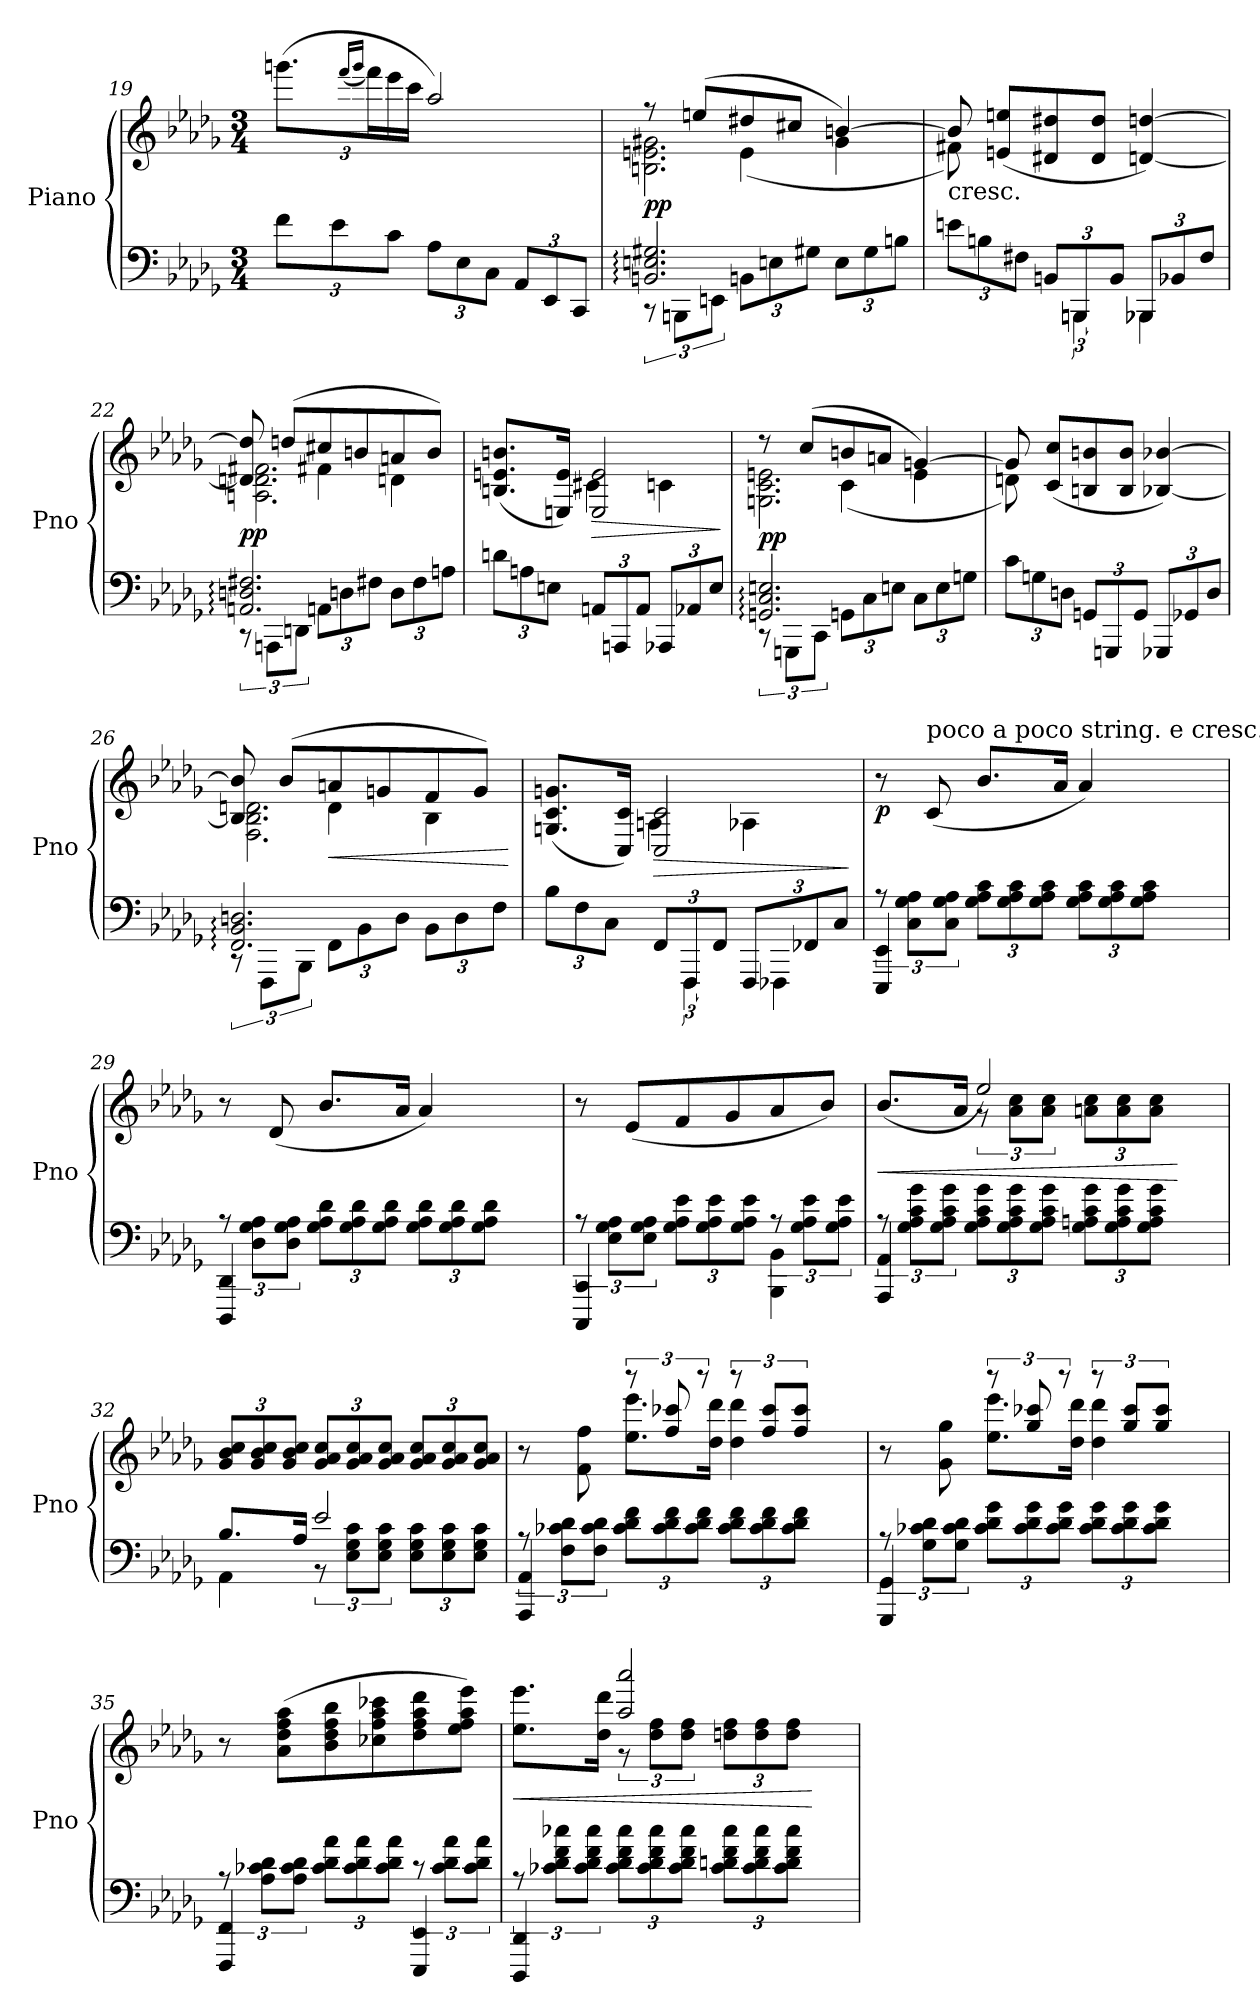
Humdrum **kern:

**kern	**kern	**dynam
*part1	*part1	*part1
*staff2	*staff1	*staff1/2
*I"Piano	*	*
*I'Pno	*	*
!!LO:LB:g=z
*clefF4	*clefG2	*
*k[b-e-a-d-g-]	*k[b-e-a-d-g-]	*
*D-:	*D-:	*
*M3/4	*M3/4	*
=19	=19	=19
12f\L	(12.gggn\L	.
12e-\	.	.
.	(16qfff/LL	.
.	16qggg/JJ	.
.	24fff\L)	.
12c\J	24eee-\	.
.	24ccc\JJ	.
12A-\L	2aa-/)	.
12E-\	.	.
12C\J	.	.
12AA-/L	.	.
12EE-/	.	.
12CC/J	.	.
=20	=20	=20
*^	*^	*
*	*	*	*^	*
!	!	!	!	!	!LO:DY:b
2.BBn/: 2.En/: 2.G#X/:	12rCC	8rff	4rcyy	2.Bn\ 2.en\ 2.g#X\	pp
.	12BBBn\L	.	.	.	.
.	.	(8een/L	.	.	.
.	12EEn\J	.	.	.	.
.	12BBn\L	8dd#X/	(4e\	.	.
.	12En\	.	.	.	.
.	.	8cc#X/J	.	.	.
.	12G#X\J	.	.	.	.
.	12E\L	[4bn/)	4g#\	.	.
.	12G#\	.	.	.	.
.	12Bn\J	.	.	.	.
*	*	*	*v	*v	*
!!LO:LB:g=z
=21	=21	=21	=21	=21
!	!	!LO:TX:b:t=cresc.	!	!
12en\L	4ryy	8b/]	8f#X\)	.
12Bn\	.	.	.	.
.	.	(8en/ 8een/L	8ryy	.
12F#X\J	.	.	.	.
12BBn/L	12rCCyy	8d#X/ 8dd#X/	2ryy	.
12BBB/	6BBBn\	.	.	.
.	.	8d#/ 8dd#/J	.	.
12BB/J	.	.	.	.
12BBB-/L	4BBB-X\	[4dn/ [4ddn/)	.	.
12BB-X/	.	.	.	.
12F#/J	.	.	.	.
=22	=22	=22	=22	=22
*	*	*	*^	*
!	!	!	!	!	!LO:DY:a=2
2.AAn/: 2.Dn/: 2.F#X/:	12rCC	8d/] 8dd/]	4ryy	2.An\ 2.dn\ 2.f#X\	pp
.	12AAAn\L	.	.	.	.
.	.	(8ddn/L	.	.	.
.	12DDn\J	.	.	.	.
.	12AAn\L	8cc#X/	4f#X\	.	.
.	12Dn\	.	.	.	.
.	.	8bn/	.	.	.
.	12F#X\J	.	.	.	.
.	12D\L	8an/	4dn\	.	.
.	12F#\	.	.	.	.
.	.	8b/J)	.	.	.
.	12An\J	.	.	.	.
*	*	*	*v	*v	*
!!LO:LB:g=z
=23	=23	=23	=23	=23
12dn\L	4ryy	(8.Bn/ 8.en/ 8.bn/L	4ryy	.
12An\	.	.	.	.
12En\J	.	.	.	.
.	.	16En/ 16e/Jk)	.	.
!	!	!	!	!LO:HP:b
12AAn/L	12rCCyy	2E/ 2e/	4c#X\	>
12AAAn/	12%5ryy	.	.	.
12AA/J	.	.	.	.
12AAA-X/L	.	.	4cn\	.
12AA-X/	.	.	.	.
12E/J	.	.	.	.
*v	*v	*	*	*
*	*v	*v	*
.	.	]
=24	=24	=24
*^	*^	*
*	*	*	*^	*
!	!	!	!	!	!LO:DY:b
2.GGn/: 2.C/: 2.En/:	12rCC	8rdd	4rcyy	2.Gn\ 2.c\ 2.en\	pp
.	12GGGn\L	.	.	.	.
.	.	(8cc/L	.	.	.
.	12CC\J	.	.	.	.
.	12GGn\L	8bn/	(4c\	.	.
.	12C\	.	.	.	.
.	.	8an/J	.	.	.
.	12En\J	.	.	.	.
.	12C\L	[4gn/)	4e\	.	.
.	12E\	.	.	.	.
.	12Gn\J	.	.	.	.
*	*	*	*v	*v	*
!!LO:PB:g=z
=25	=25	=25	=25	=25
12c\L	4ryy	8g/]	8dn\)	.
12Gn\	.	.	.	.
.	.	(8c/ 8cc/L	8ryy	.
12Dn\J	.	.	.	.
12GGn/L	2ryy	8Bn/ 8bn/	2ryy	.
12GGGn/	.	.	.	.
.	.	8B/ 8b/J	.	.
12GG/J	.	.	.	.
12GGG-X/L	.	[4B-X/ [4b-X/)	.	.
12GG-X/	.	.	.	.
12D/J	.	.	.	.
=26	=26	=26	=26	=26
*	*	*	*^	*
2.FF/: 2.BB-/: 2.Dn/:	12rCC	8B-/] 8b-/]	4ryy	2.F\ 2.B-\ 2.dn\	.
.	12FFF\L	.	.	.	.
.	.	(8b-/L	.	.	.
.	12BBB-\J	.	.	.	.
!	!	!	!	!	!LO:HP:b
.	12FF\L	8an/	4d\	.	<
.	12BB-\	.	.	.	.
.	.	8gn/	.	.	.
.	12D\J	.	.	.	.
.	12BB-\L	8f/	4B-\	.	.
.	12D\	.	.	.	.
.	.	8g/J)	.	.	.
.	12F\J	.	.	.	.
*v	*v	*	*	*	*
*	*v	*v	*v	*
.	.	[
=27	=27	=27
*^	*^	*
12B-\L	4ryy	(8.Gn/ 8.c/ 8.gn/L	4ryy	.
12F\	.	.	.	.
12C\J	.	.	.	.
.	.	16C/ 16c/Jk)	.	.
!	!	!	!	!LO:HP:b
12FF/L	12rCCyy	2C/ 2c/	4An\	>
12FFF/	6FFF\	.	.	.
12FF/J	.	.	.	.
12FFF/L	4FFF-X\	.	4A-X\	.
12FF-X/	.	.	.	.
12C/J	.	.	.	.
*v	*v	*	*	*
*	*v	*v	*
.	.	]
!!LO:LB:g=z
=28	=28	=28
*^	*	*
!	!	!	!LO:DY:b
12rA	4EEE-/ 4EE-/	8r	p
12C\ 12G-\ 12A-\L	.	.	.
!	!	!LO:TX:a:t=poco a poco string. e cresc.	!
.	.	(8c/	.
12C\ 12G-\ 12A-\J	.	.	.
12G-\ 12A-\ 12c\L	2rCCyy	8.b-/L	.
12G-\ 12A-\ 12c\	.	.	.
12G-\ 12A-\ 12c\J	.	.	.
.	.	16a-/Jk	.
12G-\ 12A-\ 12c\L	.	4a-/)	.
12G-\ 12A-\ 12c\	.	.	.
12G-\ 12A-\ 12c\J	.	.	.
4ryy	4rCCyy	4ryy	.
=29	=29	=29	=29
12rA	4DDD-/ 4DD-/	8r	.
12D-\ 12G-\ 12A-\L	.	.	.
.	.	(8d-/	.
12D-\ 12G-\ 12A-\J	.	.	.
12G-\ 12A-\ 12d-\L	2rCCyy	8.b-/L	.
12G-\ 12A-\ 12d-\	.	.	.
12G-\ 12A-\ 12d-\J	.	.	.
.	.	16a-/Jk	.
12G-\ 12A-\ 12d-\L	.	4a-/)	.
12G-\ 12A-\ 12d-\	.	.	.
12G-\ 12A-\ 12d-\J	.	.	.
4ryy	4rCCyy	4ryy	.
=30	=30	=30	=30
12rA	4CCC/ 4CC/	8r	.
12E-\ 12G-\ 12A-\L	.	.	.
.	.	(8e-/L	.
12E-\ 12G-\ 12A-\J	.	.	.
12G-\ 12A-\ 12e-\L	4ryy	8f/	.
12G-\ 12A-\ 12e-\	.	.	.
.	.	8g-/	.
12G-\ 12A-\ 12e-\J	.	.	.
12rA	4BBB-\ 4BB-\	8a-/	.
12G-\ 12A-\ 12e-\L	.	.	.
.	.	8b-/J)	.
12G-\ 12A-\ 12e-\J	.	.	.
!!LO:LB:g=z
=31	=31	=31	=31
!	!	!	!LO:HP:b
*	*	*^	*
12rA	4AAA-/ 4AA-/	(8.b-/L	4reyy	<
12G-\ 12A-\ 12c\ 12g-\L	.	.	.	.
12G-\ 12A-\ 12c\ 12g-\J	.	.	.	.
.	.	16a-/Jk	.	.
12G-\ 12A-\ 12c\ 12g-\L	2rCCyy	2ee-/)	12r	.
12G-\ 12A-\ 12c\ 12g-\	.	.	12a-\ 12cc\L	.
12G-\ 12A-\ 12c\ 12g-\J	.	.	12a-\ 12cc\J	.
12G-\ 12An\ 12c\ 12g-\L	.	.	12an\ 12cc\L	.
12G-\ 12A\ 12c\ 12g-\	.	.	12a\ 12cc\	.
12G-\ 12A\ 12c\ 12g-\J	.	.	12a\ 12cc\J	.
4ryy	4rCCyy	4ryy	4ryy	[
*	*	*v	*v	*
=32	=32	=32	=32
8.B-/L	4AA-:\	12g-/ 12b-/ 12cc/L	.
.	.	12g-/ 12b-/ 12cc/	.
.	.	12g-/ 12b-/ 12cc/J	.
16A-/Jk	.	.	.
2e-/	12r	12g-/ 12a-/ 12cc/L	.
.	12E-\ 12G-\ 12c\L	12g-/ 12a-/ 12cc/	.
.	12E-\ 12G-\ 12c\J	12g-/ 12a-/ 12cc/J	.
.	12E-\ 12G-\ 12c\L	12g-/ 12a-/ 12cc/L	.
.	12E-\ 12G-\ 12c\	12g-/ 12a-/ 12cc/	.
.	12E-\ 12G-\ 12c\J	12g-/ 12a-/ 12cc/J	.
=33	=33	=33	=33
*	*	*^	*
12rA	4AAA-/ 4AA-/	8r	4ryy	.
12F\ 12c-X\ 12d-\L	.	.	.	.
.	.	8f\ 8ff\	.	.
12F\ 12c-\ 12d-\J	.	.	.	.
12c-\ 12d-\ 12f\L	2rCCyy	8.ee-\ 8.eee-\L	12rbbb	.
12c-\ 12d-\ 12f\	.	.	12ff/ 12ccc-X/	.
12c-\ 12d-\ 12f\J	.	.	12rbbb	.
.	.	16dd-\ 16ddd-\Jk	.	.
12c-\ 12d-\ 12f\L	.	4dd-\ 4ddd-\	12rbbb	.
12c-\ 12d-\ 12f\	.	.	12ff/ 12ccc-/L	.
12c-\ 12d-\ 12f\J	.	.	12ff/ 12ccc-/J	.
4ryy	4rCCyy	4ryy	4ryy	.
!!LO:LB:g=z	!!
=34	=34	=34	=34	=34
12rA	4GGG-/ 4GG-/	8r	4ryy	.
12G-\ 12c-X\ 12d-\L	.	.	.	.
.	.	8g-\ 8gg-\	.	.
12G-\ 12c-\ 12d-\J	.	.	.	.
12c-\ 12d-\ 12g-\L	2rCCyy	8.ee-\ 8.eee-\L	12rbbb	.
12c-\ 12d-\ 12g-\	.	.	12gg-/ 12ccc-X/	.
12c-\ 12d-\ 12g-\J	.	.	12rbbb	.
.	.	16dd-\ 16ddd-\Jk	.	.
12c-\ 12d-\ 12g-\L	.	4dd-\ 4ddd-\	12rbbb	.
12c-\ 12d-\ 12g-\	.	.	12gg-/ 12ccc-/L	.
12c-\ 12d-\ 12g-\J	.	.	12gg-/ 12ccc-/J	.
4ryy	4rCCyy	4ryy	4ryy	.
*	*	*v	*v	*
=35	=35	=35	=35
12rA	4FFF/ 4FF/	8r	.
12A-\ 12c-X\ 12d-\L	.	.	.
.	.	(8a-\ 8dd-\ 8ff\ 8aa-\L	.
12A-\ 12c-\ 12d-\J	.	.	.
12c-\ 12d-\ 12a-\L	4ryy	8b-\ 8dd-\ 8ff\ 8bb-\	.
12c-\ 12d-\ 12a-\	.	.	.
.	.	8cc-X\ 8ff\ 8aa-\ 8ccc-X\	.
12c-\ 12d-\ 12a-\J	.	.	.
12rc	4EEE-/ 4EE-/	8dd-\ 8ff\ 8aa-\ 8ddd-\	.
12c-\ 12d-\ 12a-\L	.	.	.
.	.	8ee-\ 8ff\ 8aa-\ 8eee-\J)	.
12c-\ 12d-\ 12a-\J	.	.	.
=36	=36	=36	=36
!	!	!	!LO:HP:b
*	*	*^	*
12rA	4DDD-/ 4DD-/	8.ee-\ 8.eee-\L	4reyy	<
12c-X\ 12d-\ 12f\ 12cc-X\L	.	.	.	.
12c-\ 12d-\ 12f\ 12cc-\J	.	.	.	.
.	.	16dd-\ 16ddd-\Jk	.	.
12c-\ 12d-\ 12f\ 12cc-\L	2rCCyy	2aa-/ 2aaa-/	12r	.
12c-\ 12d-\ 12f\ 12cc-\	.	.	12dd-\ 12ff\L	.
12c-\ 12d-\ 12f\ 12cc-\J	.	.	12dd-\ 12ff\J	.
12c-\ 12dn\ 12f\ 12cc-\L	.	.	12ddn\ 12ff\L	.
12c-\ 12d\ 12f\ 12cc-\	.	.	12dd\ 12ff\	.
12c-\ 12d\ 12f\ 12cc-\J	.	.	12dd\ 12ff\J	.
4ryy	4rCCyy	4ryy	4ryy	[
*v	*v	*	*	*
*	*v	*v	*
=	=	=
*-	*-	*-
